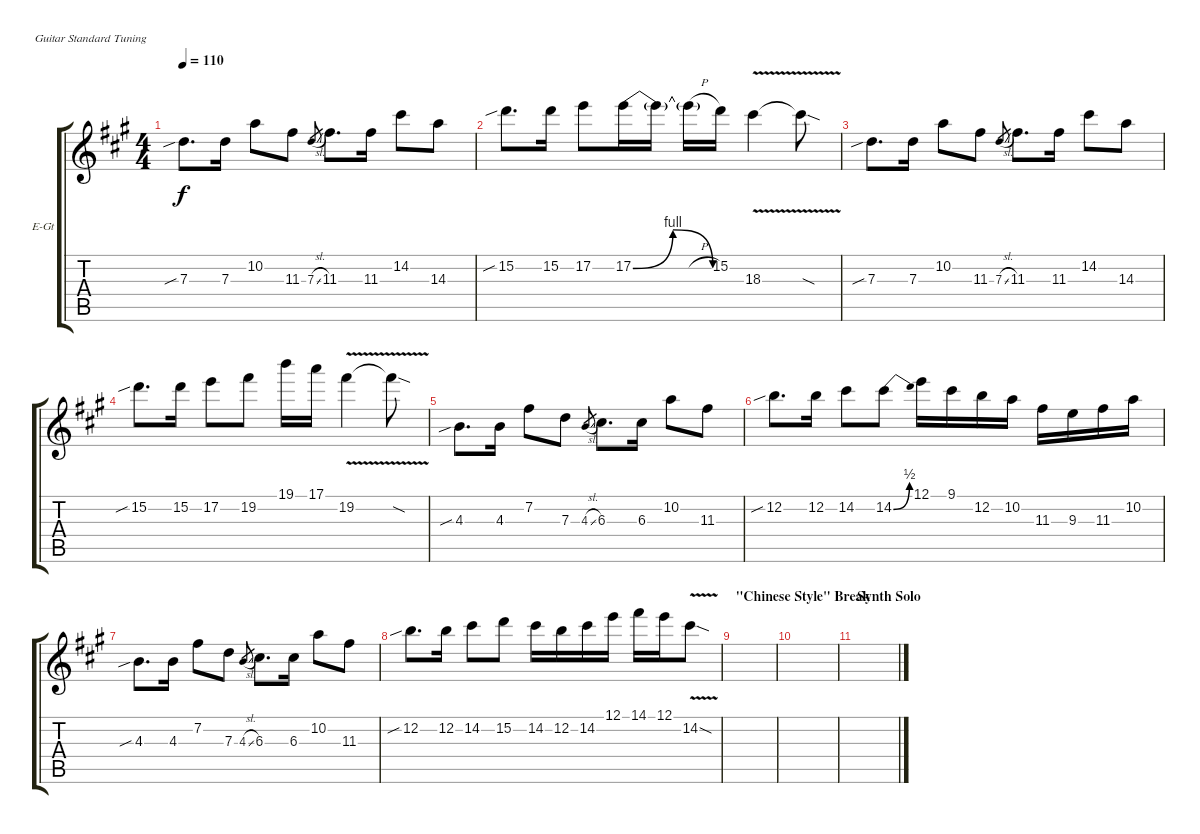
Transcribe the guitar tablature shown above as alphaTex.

\bracketExtendMode groupsimilarinstruments
\firstSystemTrackNameOrientation horizontal
\otherSystemsTrackNameOrientation horizontal
\track ("Overdub" "E-Gt") {instrument overdrivenguitar}
\staff {score tabs}
\tuning (E4 B3 G3 D3 A2 E2)
\ts (4 4)
\tempo 110
\clef g2
\ks a
7.3{sib}.8{d dy f} 7.3.16 10.2.8 11.3.8 7.3{sl}.8{gr} 11.3.8{d} 11.3.16 14.2.8 14.3.8 |
15.2{sib}.8{d} 15.2.16 17.2.8 17.2{be (bendrelease 21 0 27.599999999999998 4 34.8 4 41.4 0)}.16 17.2{t}.16 17.2{h t}.16 15.2.16 18.3{v}.4 18.3{sod t}.8 |
7.3{sib}.8{d} 7.3.16 10.2.8 11.3.8 7.3{sl}.8{gr} 11.3.8{d} 11.3.16 14.2.8 14.3.8 |
15.2{sib}.8{d} 15.2.16 17.2.8 19.2.8 19.1.16 17.1.16 19.2{v}.4 19.2{v sod t}.8 |
4.3{sib}.8{d} 4.3.16 7.2.8 7.3.8 4.3{sl}.8{gr} 6.3.8{d} 6.3.16 10.2.8 11.3.8 |
12.2{sib}.8{d} 12.2.16 14.2.8 14.2{be (bend 0 0 15 2)}.8 12.1.16 9.1.16 12.2.16 10.2.16 11.3.16 9.3.16 11.3.16 10.2.16 |
4.3{sib}.8{d} 4.3.16 7.2.8 7.3.8 4.3{sl}.8{gr} 6.3.8{d} 6.3.16 10.2.8 11.3.8 |
12.2{sib}.8{d} 12.2.16 14.2.8 15.2.8 14.2.16 12.2.16 14.2.16 12.1.16 14.1.16 12.1.16 14.2{v sod}.8 |
\section ("" "\"Chinese Style\" Break")
|
|
\section ("" "Synth Solo")
